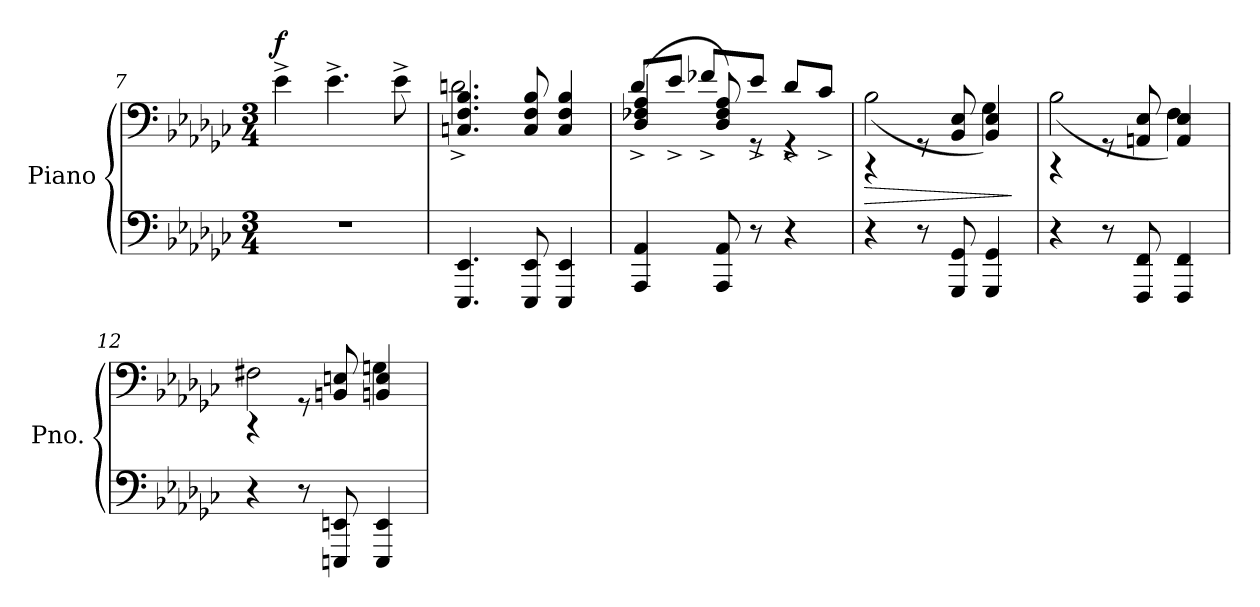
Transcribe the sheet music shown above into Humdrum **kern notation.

**kern	**kern	**dynam
*part1	*part1	*part1
*staff2	*staff1	*staff1/2
*I"Piano	*	*
*I'Pno.	*	*
!!LO:LB:g=z
*clefF4	*clefF4	*
*k[b-e-a-d-g-c-]	*k[b-e-a-d-g-c-]	*
*M3/4	*M3/4	*
=7	=7	=7
!	!	!LO:DY:a
2.r	4e-^\	f
.	4.e-^\	.
.	8e-^\	.
=8	=8	=8
*	*^	*
4.EEE-/ 4.EE-/	4.Cn/ 4.F/ 4.B-/	2.dn^\	.
8EEE-/ 8EE-/	8C/ 8F/ 8B-/	.	.
4EEE-/ 4EE-/	4C/ 4F/ 4B-/	.	.
=9	=9	=9	=9
4AAA-/ 4AA-/	(4D-/ 4F-X/ 4A-/	8d-^/L	.
.	.	8e-^/J	.
8AAA-/ 8AA-/	8D-/ 8F-/ 8A-/)	8f-X^/L	.
8r	8rGG	8e-^/J	.
4r	4rGG	8d-^/L	.
.	.	8c-^/J	.
=10	=10	=10	=10
!	!	!	!LO:HP:b
4r	4rCC	(2B-\	>
8r	8rGG	.	.
8GGG-/ 8GG-/	8BB-/ 8E-/	.	.
4GGG-/ 4GG-/	4BB-/ 4E-/	4G-\)	.
*	*v	*v	*
.	.	]
=11	=11	=11
*	*^	*
4r	4rCC	(2B-\	.
8r	8rGG	.	.
8FFF/ 8FF/	8AAn/ 8E-/	.	.
4FFF/ 4FF/	4AA/ 4E-/	4F\)	.
=12	=12	=12	=12
4r	4rCC	2F#X\	.
8r	8rGG	.	.
8EEEn/ 8EEn/	8BBn/ 8En/	.	.
4EEE/ 4EE/	4BBn/ 4E/	4Gn\	.
*	*v	*v	*
=	=	=
*-	*-	*-
